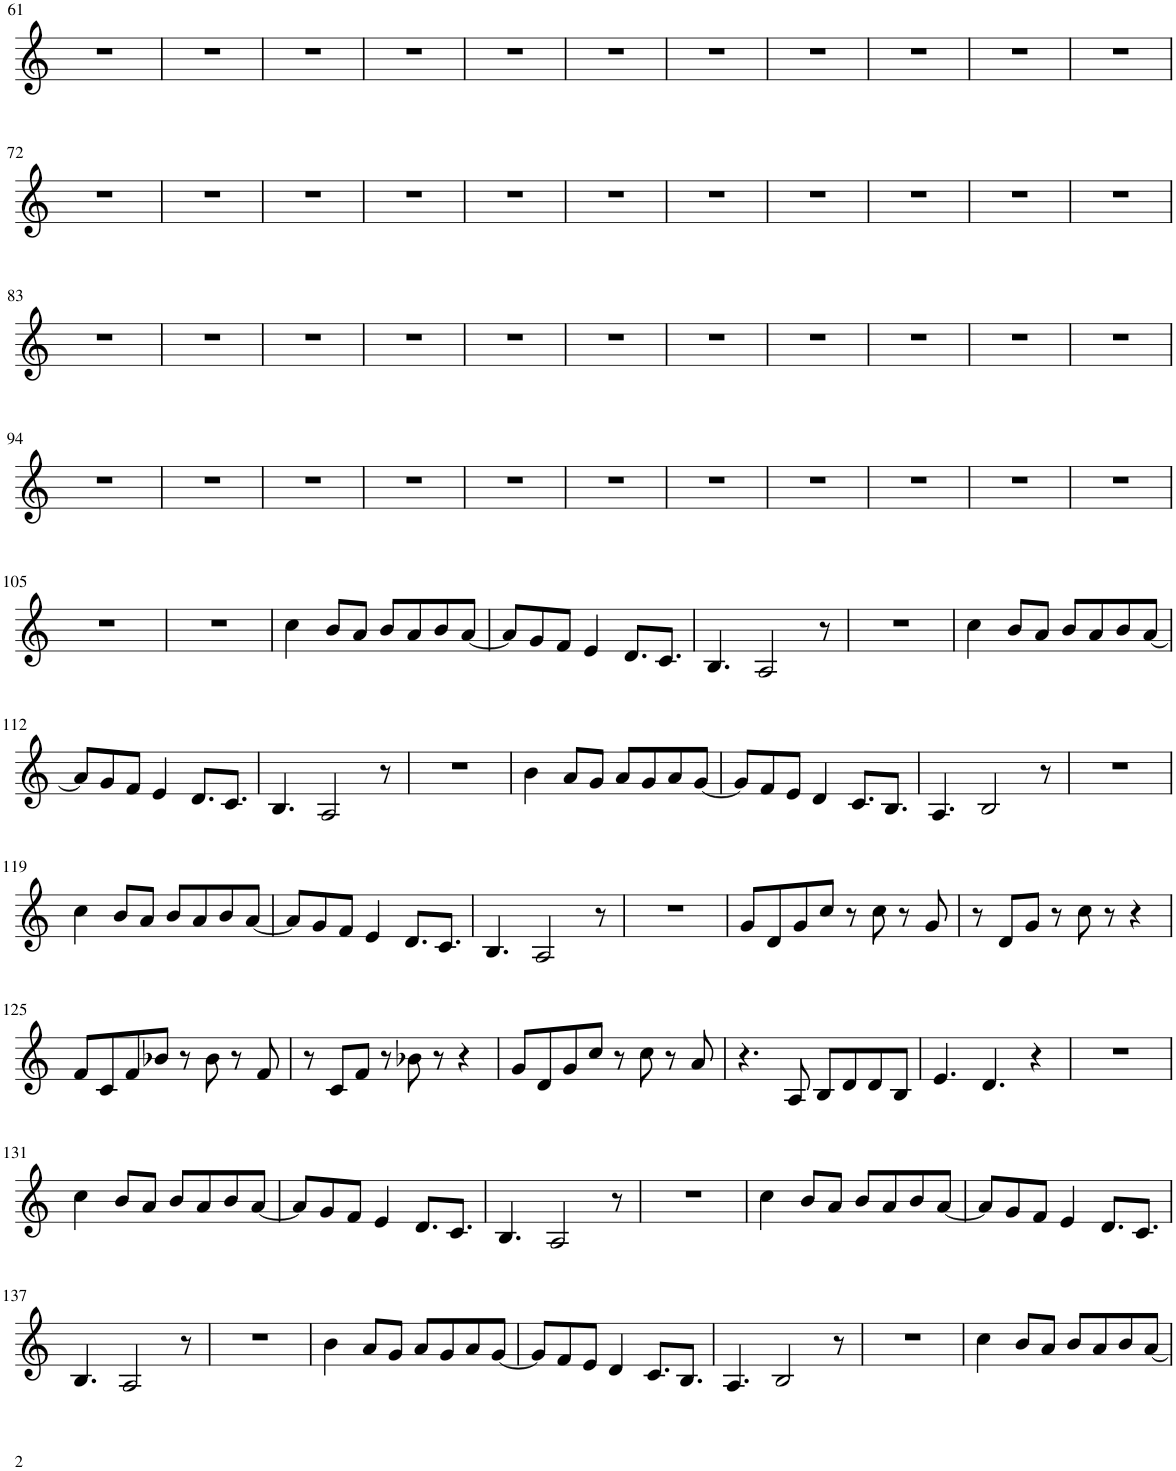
**kern
*part1
*staff1
*I"Piano
*I'Pno.
!!LO:PB:g=z
*clefG2
*k[]
*M4/4
=61
1r
=62
1r
=63
1r
=64
1r
=65
1r
=66
1r
=67
1r
=68
1r
=69
1r
=70
1r
=71
1r
!!LO:LB:g=z
=72
1r
=73
1r
=74
1r
=75
1r
=76
1r
=77
1r
=78
1r
=79
1r
=80
1r
=81
1r
=82
1r
!!LO:LB:g=z
=83
1r
=84
1r
=85
1r
=86
1r
=87
1r
=88
1r
=89
1r
=90
1r
=91
1r
=92
1r
=93
1r
!!LO:LB:g=z
=94
1r
=95
1r
=96
1r
=97
1r
=98
1r
=99
1r
=100
1r
=101
1r
=102
1r
=103
1r
=104
1r
!!LO:LB:g=z
=105
1r
=106
1r
=107
4cc\
8b/L
8a/J
8b/L
8a/
8b/
[8a/J
=108
8a/L]
8g/
8f/J
4e/
8.d/L
8.c/J
=109
4.B/
2A/
8r
=110
1r
=111
4cc\
8b/L
8a/J
8b/L
8a/
8b/
[8a/J
!!LO:LB:g=z
=112
8a/L]
8g/
8f/J
4e/
8.d/L
8.c/J
=113
4.B/
2A/
8r
=114
1r
=115
4b\
8a/L
8g/J
8a/L
8g/
8a/
[8g/J
=116
8g/L]
8f/
8e/J
4d/
8.c/L
8.B/J
=117
4.A/
2B/
8r
=118
1r
!!LO:LB:g=z
=119
4cc\
8b/L
8a/J
8b/L
8a/
8b/
[8a/J
=120
8a/L]
8g/
8f/J
4e/
8.d/L
8.c/J
=121
4.B/
2A/
8r
=122
1r
=123
8g/L
8d/
8g/
8cc/J
8r
8cc\
8r
8g/
=124
8r
8d/L
8g/J
8r
8cc\
8r
4r
!!LO:LB:g=z
=125
8f/L
8c/
8f/
8b-X/J
8r
8b-\
8r
8f/
=126
8r
8c/L
8f/J
8r
8b-X\
8r
4r
=127
8g/L
8d/
8g/
8cc/J
8r
8cc\
8r
8a/
=128
4.r
8A/
8B/L
8d/
8d/
8B/J
=129
4.e/
4.d/
4r
=130
1r
!!LO:LB:g=z
=131
4cc\
8b/L
8a/J
8b/L
8a/
8b/
[8a/J
=132
8a/L]
8g/
8f/J
4e/
8.d/L
8.c/J
=133
4.B/
2A/
8r
=134
1r
=135
4cc\
8b/L
8a/J
8b/L
8a/
8b/
[8a/J
=136
8a/L]
8g/
8f/J
4e/
8.d/L
8.c/J
!!LO:LB:g=z
=137
4.B/
2A/
8r
=138
1r
=139
4b\
8a/L
8g/J
8a/L
8g/
8a/
[8g/J
=140
8g/L]
8f/
8e/J
4d/
8.c/L
8.B/J
=141
4.A/
2B/
8r
=142
1r
=143
4cc\
8b/L
8a/J
8b/L
8a/
8b/
[8a/J
=
*-
